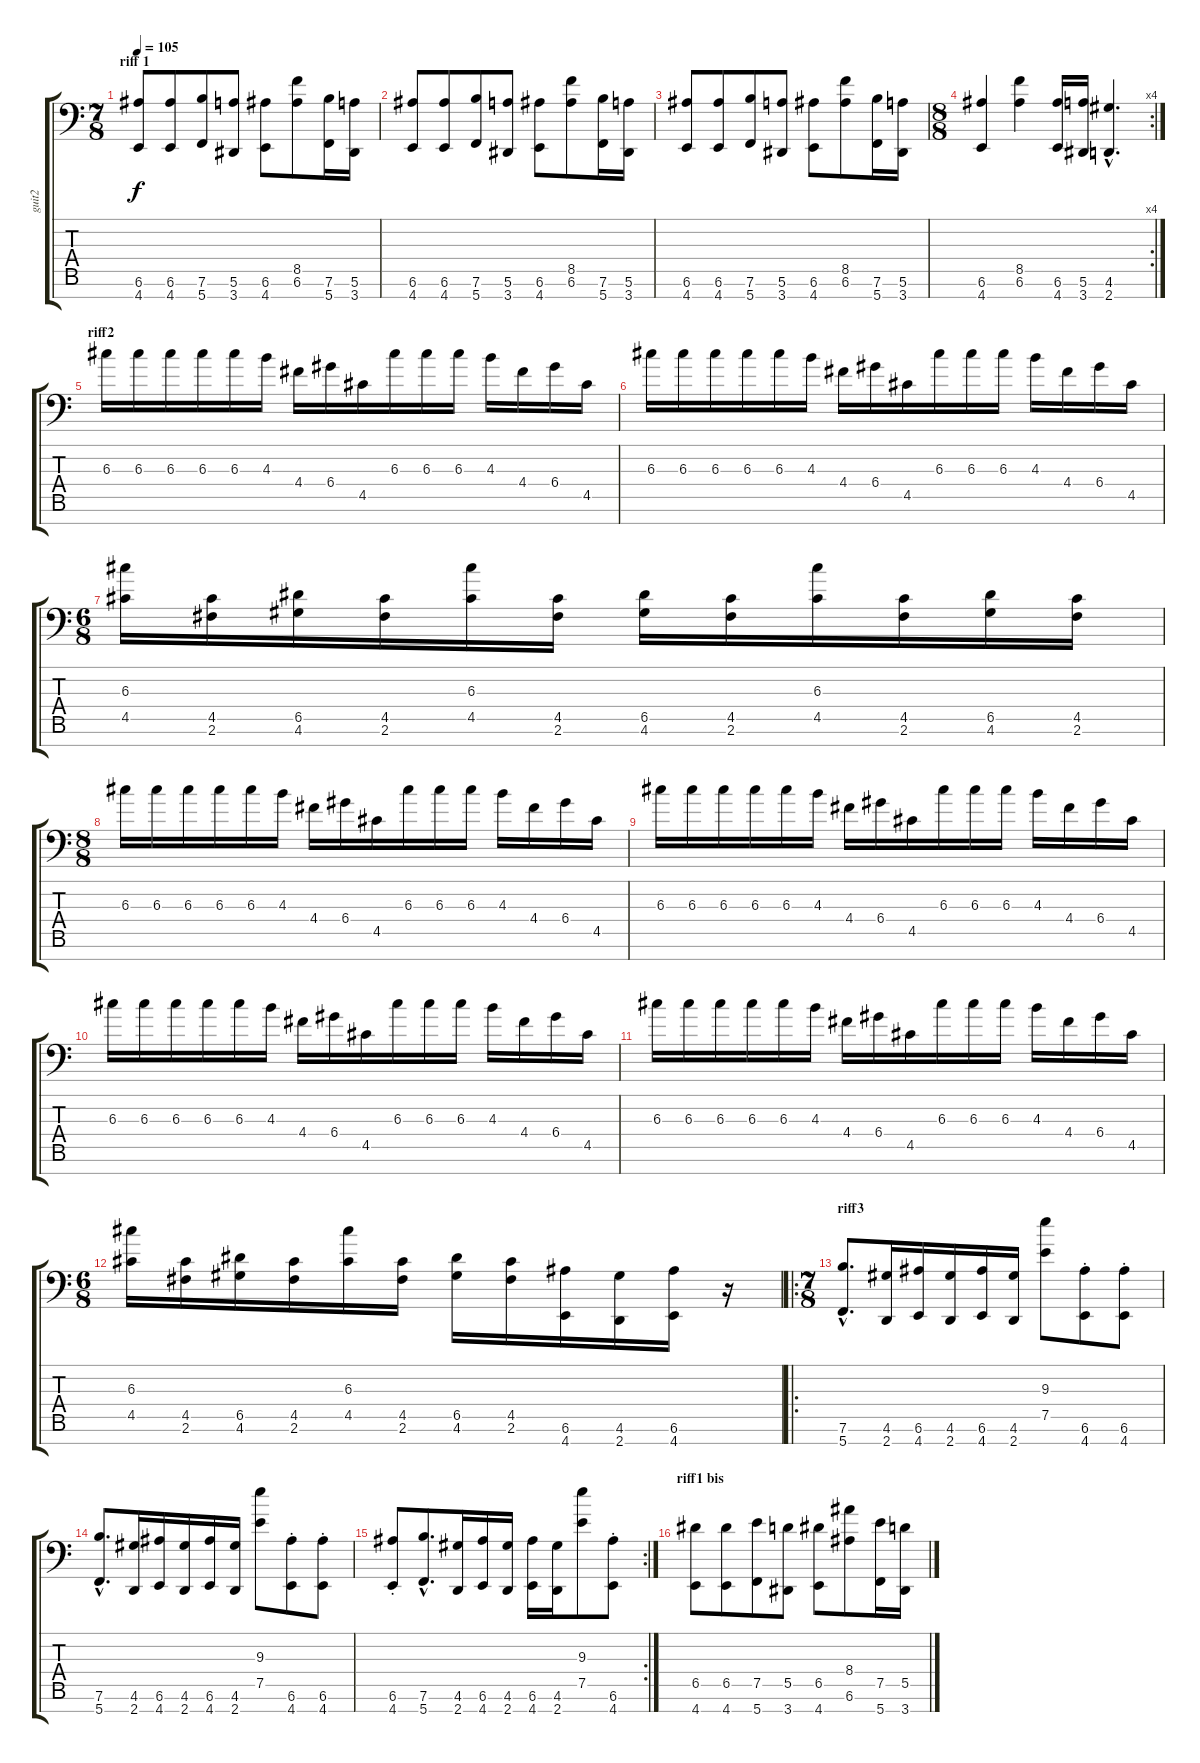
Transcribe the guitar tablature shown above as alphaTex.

\track ("guit2" "guit2") {instrument distortionguitar}
\staff {score tabs}
\tuning (E4 B3 G3 D3 A2 E2 C-1) {hide}
\ts (7 8)
\section ("" "riff 1")
\tempo 105
\clef f4
\ks c
(6.6 4.7).8{dy f instrument distortionguitar} (6.6 4.7).8 (7.6 5.7).8 (5.6 3.7).8 (6.6 4.7).8 (8.5 6.6).8 (7.6 5.7).16 (5.6 3.7).16 |
(6.6 4.7).8 (6.6 4.7).8 (7.6 5.7).8 (5.6 3.7).8 (6.6 4.7).8 (8.5 6.6).8 (7.6 5.7).16 (5.6 3.7).16 |
(6.6 4.7).8 (6.6 4.7).8 (7.6 5.7).8 (5.6 3.7).8 (6.6 4.7).8 (8.5 6.6).8 (7.6 5.7).16 (5.6 3.7).16 |
\rc 4
\ts (8 8)
(6.6 4.7).4 (8.5 6.6).4 (6.6 4.7).16 (5.6 3.7).16 (4.6{hac} 2.7{hac}).4{d} |
\section ("" "riff2")
6.3.16 6.3.16 6.3.16 6.3.16 6.3.16 4.3.16 4.4.16 6.4.16 4.5.16 6.3.16 6.3.16 6.3.16 4.3.16 4.4.16 6.4.16 4.5.16 |
6.3.16 6.3.16 6.3.16 6.3.16 6.3.16 4.3.16 4.4.16 6.4.16 4.5.16 6.3.16 6.3.16 6.3.16 4.3.16 4.4.16 6.4.16 4.5.16 |
\ts (6 8)
(6.3 4.5).16 (4.5 2.6).16 (6.5 4.6).16 (4.5 2.6).16 (6.3 4.5).16 (4.5 2.6).16 (6.5 4.6).16 (4.5 2.6).16 (6.3 4.5).16 (4.5 2.6).16 (6.5 4.6).16 (4.5 2.6).16 |
\ts (8 8)
6.3.16 6.3.16 6.3.16 6.3.16 6.3.16 4.3.16 4.4.16 6.4.16 4.5.16 6.3.16 6.3.16 6.3.16 4.3.16 4.4.16 6.4.16 4.5.16 |
6.3.16 6.3.16 6.3.16 6.3.16 6.3.16 4.3.16 4.4.16 6.4.16 4.5.16 6.3.16 6.3.16 6.3.16 4.3.16 4.4.16 6.4.16 4.5.16 |
6.3.16 6.3.16 6.3.16 6.3.16 6.3.16 4.3.16 4.4.16 6.4.16 4.5.16 6.3.16 6.3.16 6.3.16 4.3.16 4.4.16 6.4.16 4.5.16 |
6.3.16 6.3.16 6.3.16 6.3.16 6.3.16 4.3.16 4.4.16 6.4.16 4.5.16 6.3.16 6.3.16 6.3.16 4.3.16 4.4.16 6.4.16 4.5.16 |
\ts (6 8)
(6.3 4.5).16 (4.5 2.6).16 (6.5 4.6).16 (4.5 2.6).16 (6.3 4.5).16 (4.5 2.6).16 (6.5 4.6).16 (4.5 2.6).16 (6.6 4.7).16 (4.6 2.7).16 (6.6 4.7).16 r.16 |
\ro
\ts (7 8)
\section ("" "riff3")
(7.6{hac} 5.7{hac}).8{d} (4.6 2.7).16 (6.6 4.7).16 (4.6 2.7).16 (6.6 4.7).16 (4.6 2.7).16 (9.3 7.5).8 (6.6{st} 4.7{st}).8 (6.6{st} 4.7{st}).8 |
(7.6{hac} 5.7{hac}).8{d} (4.6 2.7).16 (6.6 4.7).16 (4.6 2.7).16 (6.6 4.7).16 (4.6 2.7).16 (9.3 7.5).8 (6.6{st} 4.7{st}).8 (6.6{st} 4.7{st}).8 |
\rc 2
(6.6{st} 4.7{st}).8 (7.6{hac} 5.7{hac}).8{d} (4.6 2.7).16 (6.6 4.7).16 (4.6 2.7).16 (6.6 4.7).16 (4.6 2.7).16 (9.3 7.5).8 (6.6{st} 4.7{st}).8 |
\section ("" "riff1 bis")
(6.5 4.7).8 (6.5 4.7).8 (7.5 5.7).8 (5.5 3.7).8 (6.5 4.7).8 (8.4 6.6).8 (7.5 5.7).16 (5.5 3.7).16
